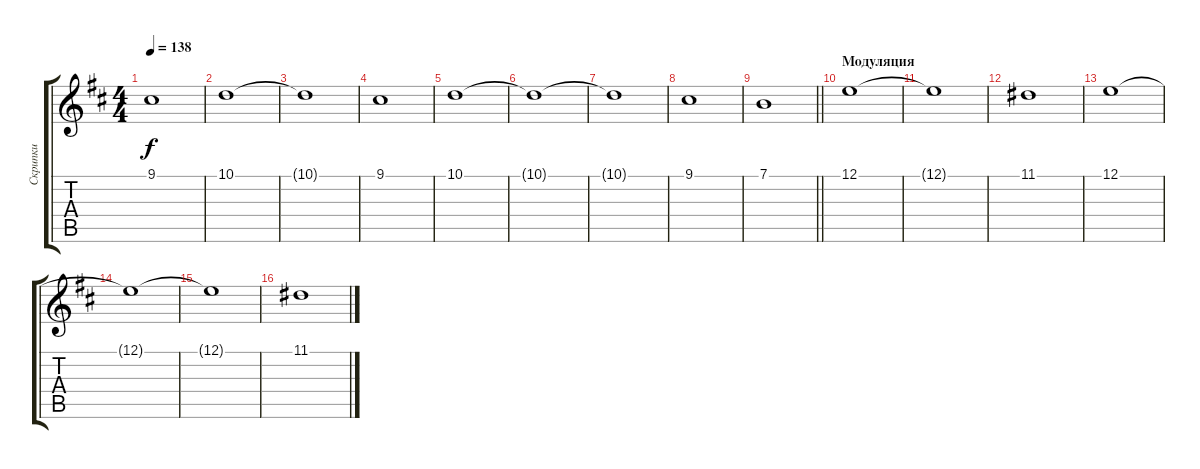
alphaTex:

\track ("Скрипки" "Скрипки") {instrument stringensemble1}
\staff {score tabs}
\tuning (E4 B3 G3 D3 A2 E2) {hide}
\ts (4 4)
\tempo 138
\clef g2
\ks bminor
9.1{t}.1{dy f} |
10.1.1 |
10.1{t}.1 |
9.1.1 |
10.1.1 |
10.1{t}.1 |
10.1{t}.1 |
9.1.1 |
\barLineRight lightlight
7.1.1 |
\section ("" "Модуляция")
12.1.1{volume 9} |
12.1{t}.1 |
11.1.1 |
12.1.1 |
12.1{t}.1 |
12.1{t}.1 |
11.1.1
